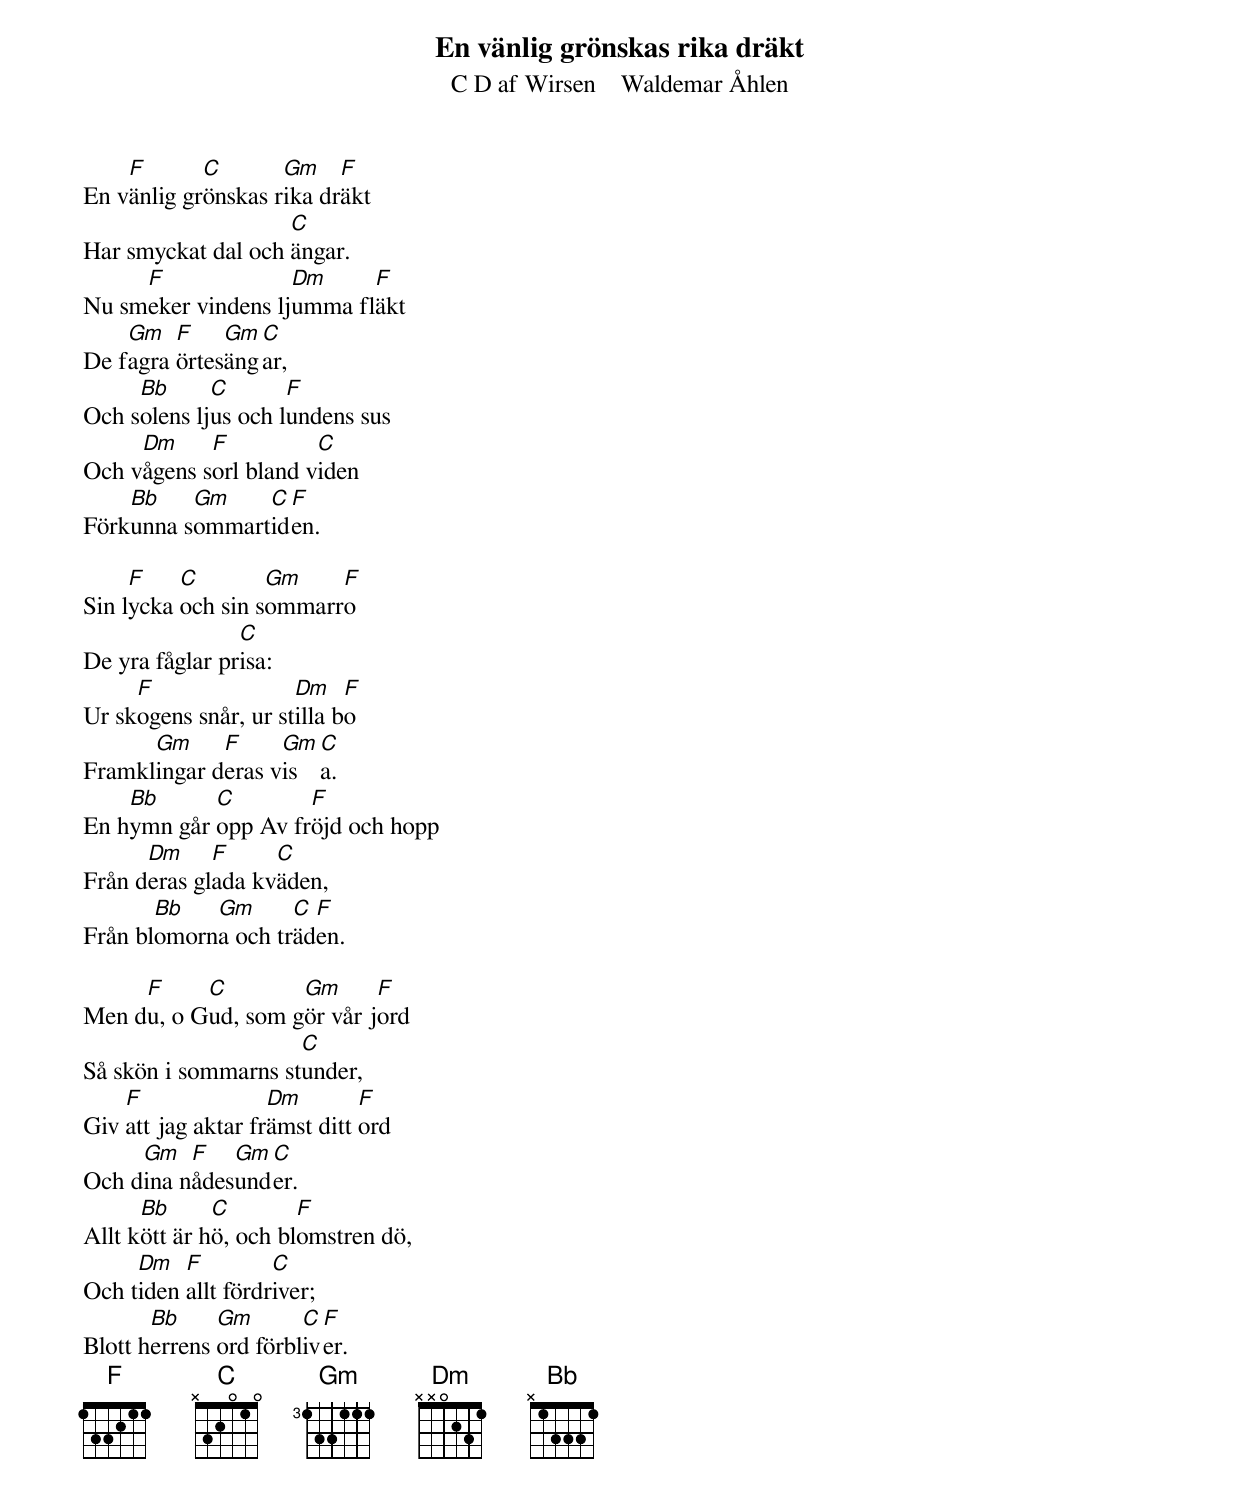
{t:En vänlig grönskas rika dräkt}
{st:C D af Wirsen    Waldemar Åhlen}
En v[F]änlig gr[C]önskas r[Gm]ika dr[F]äkt
Har smyckat dal och [C]ängar.
Nu sm[F]eker vindens lj[Dm]umma fl[F]äkt
De f[Gm]agra [F]örtes[Gm]äng[C]ar,
Och s[Bb]olens lj[C]us och l[F]undens sus
Och v[Dm]ågens s[F]orl bland v[C]iden
Förk[Bb]unna s[Gm]ommart[C]id[F]en.

Sin l[F]ycka [C]och sin s[Gm]ommarr[F]o
De yra fåglar pr[C]isa:
Ur sk[F]ogens snår, ur st[Dm]illa b[F]o
Framkl[Gm]ingar d[F]eras v[Gm]is[C]a.
En h[Bb]ymn går [C]opp Av fr[F]öjd och hopp
Från d[Dm]eras gl[F]ada kv[C]äden,
Från bl[Bb]omorn[Gm]a och tr[C]äd[F]en.

Men d[F]u, o G[C]ud, som g[Gm]ör vår j[F]ord
Så skön i sommarns st[C]under,
Giv [F]att jag aktar fr[Dm]ämst ditt [F]ord
Och d[Gm]ina n[F]ådes[Gm]und[C]er.
Allt k[Bb]ött är h[C]ö, och bl[F]omstren dö,
Och t[Dm]iden [F]allt fördr[C]iver;
Blott h[Bb]errens [Gm]ord förbl[C]iv[F]er.
